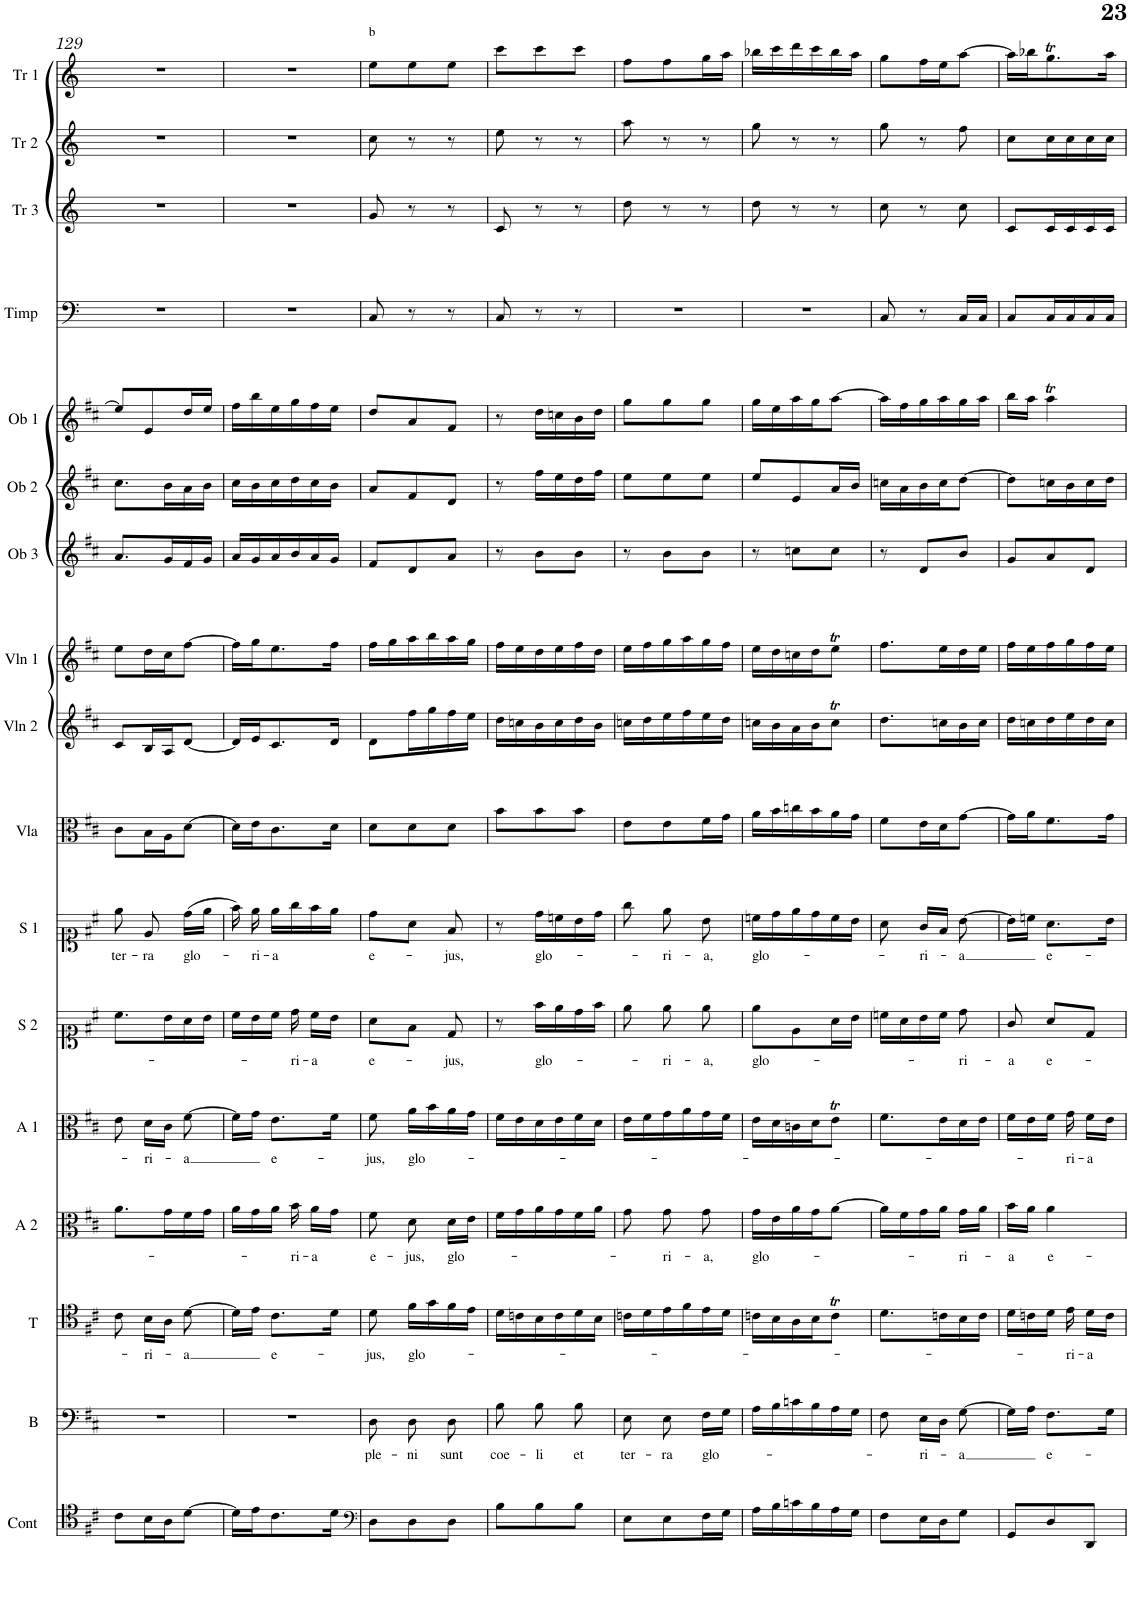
**kern	**kern	**text	**kern	**text	**kern	**text	**kern	**text	**kern	**text	**kern	**text	**kern	**kern	**kern	**kern	**kern	**kern	**kern	**kern	**kern	**kern
*part17	*part16	*part16	*part15	*part15	*part14	*part14	*part13	*part13	*part12	*part12	*part11	*part11	*part10	*part9	*part8	*part7	*part6	*part5	*part4	*part3	*part2	*part1
*staff17	*staff16	*staff16	*staff15	*staff15	*staff14	*staff14	*staff13	*staff13	*staff12	*staff12	*staff11	*staff11	*staff10	*staff9	*staff8	*staff7	*staff6	*staff5	*staff4	*staff3	*staff2	*staff1
*I"Continuo	*I"Bass	*	*I"Tenor	*	*I"Alto 2	*	*I"Alto 1	*	*I"Soprano 2	*	*I"Soprano 1	*	*I"Viola	*I"Violin 2	*I"Violin 1	*I"Oboe 3	*I"Oboe 2	*I"Oboe 1	*I"Timpani	*I"Tromba 3	*I"Tromba 2	*I"Tromba 1
*I'Cont	*I'B	*	*I'T	*	*I'A 2	*	*I'A 1	*	*I'S 2	*	*I'S 1	*	*I'Vla	*I'Vln 2	*I'Vln 1	*I'Ob 3	*I'Ob 2	*I'Ob 1	*I'Timp	*I'Tr 3	*I'Tr 2	*I'Tr 1
!!LO:PB:g=z
*clefC4	*clefF4	*	*clefC4	*	*clefC3	*	*clefC3	*	*clefC1	*	*clefC1	*	*clefC3	*clefG2	*clefG2	*clefG2	*clefG2	*clefG2	*clefF4	*clefG2	*clefG2	*clefG2
*	*	*	*	*	*	*	*	*	*	*	*	*	*	*	*	*	*	*	*Trd-1c-2	*Trd-1c-2	*Trd-1c-2	*Trd-1c-2
*k[f#c#]	*k[f#c#]	*	*k[f#c#]	*	*k[f#c#]	*	*k[f#c#]	*	*k[f#c#]	*	*k[f#c#]	*	*k[f#c#]	*k[f#c#]	*k[f#c#]	*k[f#c#]	*k[f#c#]	*k[f#c#]	*k[]	*k[]	*k[]	*k[]
*M3/8	*M3/8	*	*M3/8	*	*M3/8	*	*M3/8	*	*M3/8	*	*M3/8	*	*M3/8	*M3/8	*M3/8	*M3/8	*M3/8	*M3/8	*M3/8	*M3/8	*M3/8	*M3/8
=129	=129	=129	=129	=129	=129	=129	=129	=129	=129	=129	=129	=129	=129	=129	=129	=129	=129	=129	=129	=129	=129	=129
!	!	!	!	!	!	!	!	!	!	!	!	!LO:LY:b	!	!	!	!	!	!	!	!	!	!
8c#\L	4.r	.	8c#\	.	8.a\L	.	8e\	.	8.cc#\L	.	8ee\	ter-	8c#\L	8c#/L	8ee\L	8.a/L	8.cc#\L	8ee/L]	4.r	4.r	4.r	4.r
!	!	!	!	!LO:LY:b	!	!	!	!LO:LY:b	!	!	!	!LO:LY:b	!	!	!	!	!	!	!	!	!	!
16B\L	.	.	16B\LL	-ri-	.	.	16d\LL	-ri-	.	.	8e/	-ra	16B\L	16B/L	16dd\L	.	.	8e/	.	.	.	.
16A\J	.	.	16A\JJ	.	16g\L	.	16c#\JJ	.	16b\L	.	.	.	16A\J	16A/J	16cc#\J	16g/L	16b\L	.	.	.	.	.
!	!	!	!	!LO:LY:b	!	!	!	!LO:LY:b	!	!	!	!LO:LY:b	!	!	!	!	!	!	!	!	!	!
[8d\J	.	.	[8d\	-a	16f#\	.	[8f#\	-a	16a\	.	(16dd\LL	glo-	[8d\J	[8d/J	[8ff#\J	16f#/	16a\	16dd/L	.	.	.	.
.	.	.	.	.	16g\JJ	.	.	.	16b\JJ	.	16ee\JJ	.	.	.	.	16g/JJ	16b\JJ	16ee/JJ	.	.	.	.
=130	=130	=130	=130	=130	=130	=130	=130	=130	=130	=130	=130	=130	=130	=130	=130	=130	=130	=130	=130	=130	=130	=130
16d\LL]	4.r	.	16d\LL]	.	16a\LL	.	16f#\LL]	.	16cc#\LL	.	16ff#\)	.	16d\LL]	16d/LL]	16ff#\LL]	16a/LL	16cc#\LL	16ff#\LL	4.r	4.r	4.r	4.r
!	!	!	!	!	!	!	!	!	!	!	!	!LO:LY:b	!	!	!	!	!	!	!	!	!	!
16e\J	.	.	16e\JJ	.	16g\	.	16g\JJ	.	16b\	.	16ee\	-ri-	16e\J	16e/J	16gg\J	16g/	16b\	16bb\	.	.	.	.
!	!	!	!	!LO:LY:b	!	!	!	!LO:LY:b	!	!	!	!LO:LY:b	!	!	!	!	!	!	!	!	!	!
8.c#\	.	.	8.c#\L	e-	16a\JJ	.	8.e\L	e-	16cc#\JJ	.	16ee\LL	-a	8.c#\	8.c#/	8.ee\	16a/	16cc#\	16ee\	.	.	.	.
!	!	!	!	!	!	!LO:LY:b	!	!	!	!LO:LY:b	!	!	!	!	!	!	!	!	!	!	!	!
.	.	.	.	.	16b\	-ri-	.	.	16dd\	-ri-	16gg\	.	.	.	.	16b/	16dd\	16gg\	.	.	.	.
!	!	!	!	!	!	!LO:LY:b	!	!	!	!LO:LY:b	!	!	!	!	!	!	!	!	!	!	!	!
.	.	.	.	.	16a\LL	-a	.	.	16cc#\LL	-a	16ff#\	.	.	.	.	16a/	16cc#\	16ff#\	.	.	.	.
16d\Jk	.	.	16d\Jk	.	16g\JJ	.	16f#\Jk	.	16b\JJ	.	16ee\JJ	.	16d\Jk	16d/Jk	16ff#\Jk	16g/JJ	16b\JJ	16ee\JJ	.	.	.	.
=131	=131	=131	=131	=131	=131	=131	=131	=131	=131	=131	=131	=131	=131	=131	=131	=131	=131	=131	=131	=131	=131	=131
*clefF4	*	*	*	*	*	*	*	*	*	*	*	*	*	*	*	*	*	*	*	*	*	*
!	!	!	!	!	!	!	!	!	!	!	!	!	!	!	!	!	!	!	!	!	!	!LO:TX:a:t=b
!	!	!LO:LY:b	!	!LO:LY:b	!	!LO:LY:b	!	!LO:LY:b	!	!LO:LY:b	!	!LO:LY:b	!	!	!	!	!	!	!	!	!	!
8D\L	8D\	ple-	8d\	-jus,	8f#\	e-	8f#\	-jus,	8a\L	e-	8dd\L	e-	8d\L	8d\L	16ff#\LL	8f#/L	8a/L	8dd/L	8C/	8g/	8cc\	8ee\L
.	.	.	.	.	.	.	.	.	.	.	.	.	.	.	16gg\	.	.	.	.	.	.	.
!	!	!LO:LY:b	!	!LO:LY:b	!	!LO:LY:b	!	!LO:LY:b	!	!	!	!	!	!	!	!	!	!	!	!	!	!
8D\	8D\	-ni	16f#\LL	glo-	8d\	-jus,	16a\LL	glo-	8f#\J	.	8a\J	.	8d\	16ff#\L	16aa\	8d/	8f#/	8a/	8r	8r	8r	8ee\
.	.	.	16g\	.	.	.	16b\	.	.	.	.	.	.	16gg\	16bb\	.	.	.	.	.	.	.
!	!	!LO:LY:b	!	!	!	!LO:LY:b	!	!	!	!LO:LY:b	!	!LO:LY:b	!	!	!	!	!	!	!	!	!	!
8D\J	8D\	sunt	16f#\	.	16d\LL	glo-	16a\	.	8d/	-jus,	8f#/	-jus,	8d\J	16ff#\	16aa\	8a/J	8d/J	8f#/J	8r	8r	8r	8ee\J
.	.	.	16e\JJ	.	16e\JJ	.	16g\JJ	.	.	.	.	.	.	16ee\JJ	16gg\JJ	.	.	.	.	.	.	.
=132	=132	=132	=132	=132	=132	=132	=132	=132	=132	=132	=132	=132	=132	=132	=132	=132	=132	=132	=132	=132	=132	=132
!	!	!LO:LY:b	!	!	!	!	!	!	!	!	!	!	!	!	!	!	!	!	!	!	!	!
8B\L	8B\	coe-	16d\LL	.	16f#\LL	.	16f#\LL	.	8r	.	8r	.	8b\L	16dd\LL	16ff#\LL	8r	8r	8r	8C/	8c/	8ee\	8ccc\L
.	.	.	16cn\	.	16g\	.	16e\	.	.	.	.	.	.	16ccn\	16ee\	.	.	.	.	.	.	.
!	!	!LO:LY:b	!	!	!	!	!	!	!	!LO:LY:b	!	!LO:LY:b	!	!	!	!	!	!	!	!	!	!
8B\	8B\	-li	16B\	.	16a\	.	16d\	.	16ff#\LL	glo-	16dd\LL	glo-	8b\	16b\	16dd\	8b\L	16ff#\LL	16dd\LL	8r	8r	8r	8ccc\
.	.	.	16c\	.	16g\	.	16e\	.	16ee\	.	16ccn\	.	.	16cc\	16ee\	.	16ee\	16ccn\	.	.	.	.
!	!	!LO:LY:b	!	!	!	!	!	!	!	!	!	!	!	!	!	!	!	!	!	!	!	!
8B\J	8B\	et	16d\	.	16f#\	.	16f#\	.	16dd\	.	16b\	.	8b\J	16dd\	16ff#\	8b\J	16dd\	16b\	8r	8r	8r	8ccc\J
.	.	.	16B\JJ	.	16a\JJ	.	16d\JJ	.	16ff#\JJ	.	16dd\JJ	.	.	16b\JJ	16dd\JJ	.	16ff#\JJ	16dd\JJ	.	.	.	.
=133	=133	=133	=133	=133	=133	=133	=133	=133	=133	=133	=133	=133	=133	=133	=133	=133	=133	=133	=133	=133	=133	=133
!	!	!LO:LY:b	!	!	!	!	!	!	!	!	!	!	!	!	!	!	!	!	!	!	!	!
8E\L	8E\	ter-	16cn\LL	.	8g\	.	16e\LL	.	8ee\	.	8gg\	.	8e\L	16ccn\LL	16ee\LL	8r	8ee\L	8gg\L	4.r	8dd\	8aa\	8ff\L
.	.	.	16d\	.	.	.	16f#\	.	.	.	.	.	.	16dd\	16ff#\	.	.	.	.	.	.	.
!	!	!LO:LY:b	!	!	!	!LO:LY:b	!	!	!	!LO:LY:b	!	!LO:LY:b	!	!	!	!	!	!	!	!	!	!
8E\	8E\	-ra	16e\	.	8g\	-ri-	16g\	.	8ee\	-ri-	8ee\	-ri-	8e\	16ee\	16gg\	8b\L	8ee\	8gg\	.	8r	8r	8ff\
.	.	.	16f#\	.	.	.	16a\	.	.	.	.	.	.	16ff#\	16aa\	.	.	.	.	.	.	.
!	!	!LO:LY:b	!	!	!	!LO:LY:b	!	!	!	!LO:LY:b	!	!LO:LY:b	!	!	!	!	!	!	!	!	!	!
16F#\L	16F#\LL	glo-	16e\	.	8g\	-a,	16g\	.	8ee\	-a,	8b\	-a,	16f#\L	16ee\	16gg\	8b\J	8ee\J	8gg\J	.	8r	8r	16gg\L
16G\JJ	16G\JJ	.	16d\JJ	.	.	.	16f#\JJ	.	.	.	.	.	16g\JJ	16dd\JJ	16ff#\JJ	.	.	.	.	.	.	16aa\JJ
=134	=134	=134	=134	=134	=134	=134	=134	=134	=134	=134	=134	=134	=134	=134	=134	=134	=134	=134	=134	=134	=134	=134
!	!	!	!	!	!	!LO:LY:b	!	!	!	!LO:LY:b	!	!LO:LY:b	!	!	!	!	!	!	!	!	!	!
16A\LL	16A\LL	.	16cn\LL	.	16g\LL	glo-	16e\LL	.	8ee\L	glo-	16ccn\LL	glo-	16a\LL	16ccn\LL	16ee\LL	8r	8ee/L	16gg\LL	4.r	8dd\	8gg\	16bb-X\LL
16B\	16B\	.	16B\	.	16e\	.	16d\	.	.	.	16dd\	.	16b\	16b\	16dd\	.	.	16ee\	.	.	.	16ccc\
16cn\	16cn\	.	16A\	.	16a\	.	16cn\	.	8e\	.	16ee\	.	16ccn\	16a\	16ccn\	8ccn\L	8e/	16aa\	.	8r	8r	16ddd\
16B\	16B\	.	16B\J	.	16g\J	.	16d\J	.	.	.	16dd\	.	16b\	16b\J	16dd\J	.	.	16gg\J	.	.	.	16ccc\
16A\	16A\	.	8cT\J	.	[8a\J	.	8eT\J	.	16a\L	.	16cc\	.	16a\	8ccT\J	8eeT\J	8cc\J	16a/L	[8aa\J	.	8r	8r	16bb-\
16G\JJ	16G\JJ	.	.	.	.	.	.	.	16b\JJ	.	16b\JJ	.	16g\JJ	.	.	.	16b/JJ	.	.	.	.	16aa\JJ
=135	=135	=135	=135	=135	=135	=135	=135	=135	=135	=135	=135	=135	=135	=135	=135	=135	=135	=135	=135	=135	=135	=135
8F#\L	8F#\	.	8.d\L	.	16a\LL]	.	8.f#\L	.	16ccn\LL	.	8a\	.	8f#\L	8.dd\L	8.ff#\L	8r	16ccn\LL	16aa\LL]	8C/	8cc\	8gg\	8gg\L
.	.	.	.	.	16f#\	.	.	.	16a\	.	.	.	.	.	.	.	16a\	16ff#\	.	.	.	.
!	!	!LO:LY:b	!	!	!	!	!	!	!	!	!	!LO:LY:b	!	!	!	!	!	!	!	!	!	!
16E\L	16E\LL	-ri-	.	.	16g\	.	.	.	16b\	.	16g/LL	-ri-	16e\L	.	.	8d/L	16b\	16gg\	8r	8r	8r	16ff\L
16D\J	16D\JJ	.	16cn\L	.	16a\JJ	.	16e\L	.	16cc\JJ	.	16f#/JJ	.	16d\J	16ccn\L	16ee\L	.	16cc\J	16aa\	.	.	.	16ee\J
!	!	!LO:LY:b	!	!	!	!LO:LY:b	!	!	!	!LO:LY:b	!	!LO:LY:b	!	!	!	!	!	!	!	!	!	!
8G\J	[8G\	-a	16B\	.	16g\LL	-ri-	16d\	.	8dd\	-ri-	[8b\	-a	[8g\J	16b\	16dd\	8b/J	[8dd\J	16gg\	16C/LL	8cc\	8ff\	[8aa\J
.	.	.	16c\JJ	.	16a\JJ	.	16e\JJ	.	.	.	.	.	.	16cc\JJ	16ee\JJ	.	.	16aa\JJ	16C/JJ	.	.	.
=136	=136	=136	=136	=136	=136	=136	=136	=136	=136	=136	=136	=136	=136	=136	=136	=136	=136	=136	=136	=136	=136	=136
!	!	!	!	!	!	!LO:LY:b	!	!	!	!LO:LY:b	!	!	!	!	!	!	!	!	!	!	!	!
8GG/L	16G\LL]	.	16d\LL	.	16b\LL	-a	16f#\LL	.	8g/	-a	16b\LL]	.	16g\LL]	16dd\LL	16ff#\LL	8g/L	8dd\L]	16bb\LL	8C/L	8c/L	8cc\L	16aa\LL]
.	16A\JJ	.	16cn\	.	16a\JJ	.	16e\	.	.	.	16ccn\JJ	.	16a\J	16ccn\	16ee\	.	.	16aa\JJ	.	.	.	16bb-X\J
!	!	!LO:LY:b	!	!	!	!LO:LY:b	!	!	!	!LO:LY:b	!	!LO:LY:b	!	!	!	!	!	!	!	!	!	!
8D/	8.F#\L	e-	16d\JJ	.	4a\	e-	16f#\JJ	.	8a/L	e-	8.a\L	e-	8.f#\	16dd\	16ff#\	8a/	16ccn\L	4aaT\	16C/L	16c/L	16cc\L	8.ggT\
!	!	!	!	!LO:LY:b	!	!	!	!LO:LY:b	!	!	!	!	!	!	!	!	!	!	!	!	!	!
.	.	.	16e\	-ri-	.	.	16g\	-ri-	.	.	.	.	.	16ee\	16gg\	.	16b\	.	16C/	16c/	16cc\	.
!	!	!	!	!LO:LY:b	!	!	!	!LO:LY:b	!	!	!	!	!	!	!	!	!	!	!	!	!	!
8DD/J	.	.	16d\LL	-a	.	.	16f#\LL	-a	8d/J	.	.	.	.	16dd\	16ff#\	8d/J	16cc\	.	16C/	16c/	16cc\	.
.	16G\Jk	.	16c\JJ	.	.	.	16e\JJ	.	.	.	16b\Jk	.	16g\Jk	16cc\JJ	16ee\JJ	.	16dd\JJ	.	16C/JJ	16c/JJ	16cc\JJ	16aa\Jk
=	=	=	=	=	=	=	=	=	=	=	=	=	=	=	=	=	=	=	=	=	=	=
*-	*-	*-	*-	*-	*-	*-	*-	*-	*-	*-	*-	*-	*-	*-	*-	*-	*-	*-	*-	*-	*-	*-
